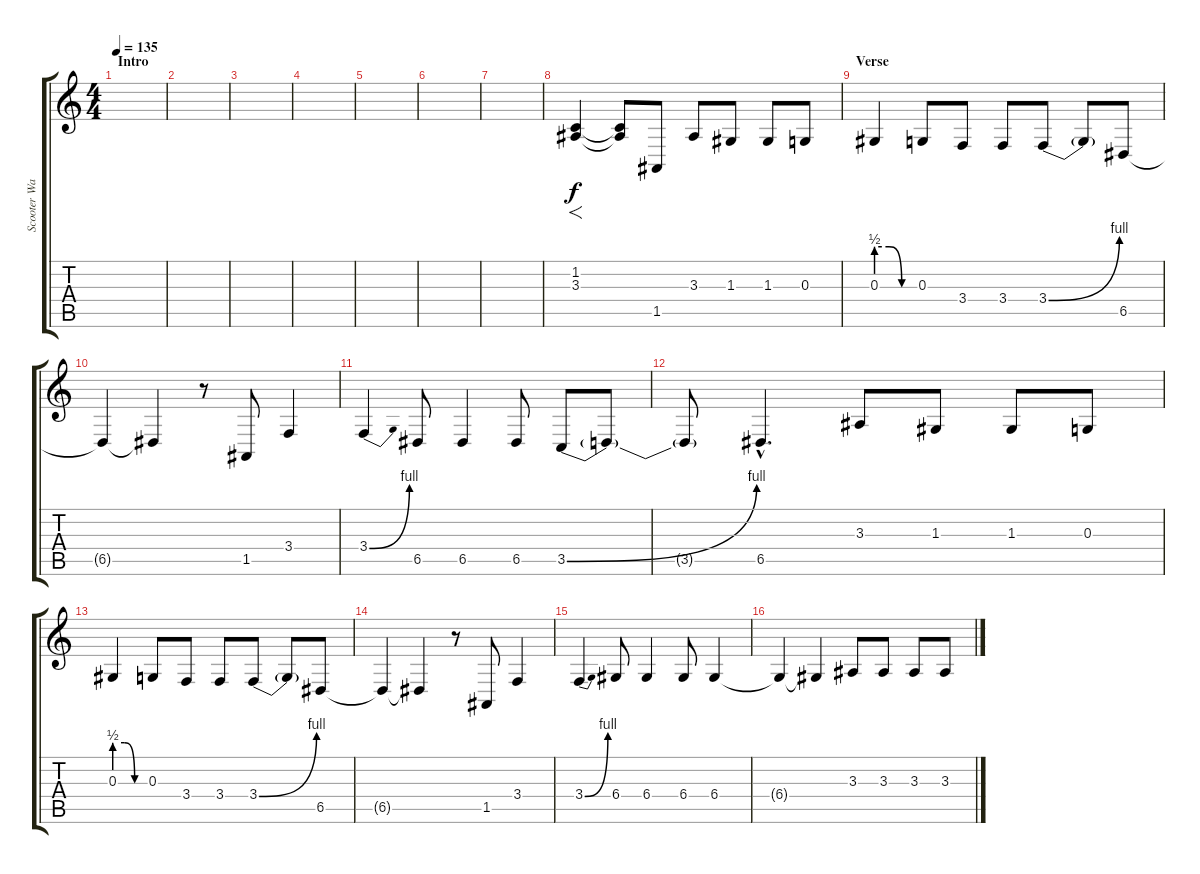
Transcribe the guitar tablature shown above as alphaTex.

\track ("Scooter Ward (Vocals)" "Scooter Wa") {instrument violin}
\staff {score tabs}
\tuning (E4 B3 G3 D3 A2 E2) {hide}
\ts (4 4)
\section ("" "Intro")
\tempo 135
\clef g2
\ks c
|
|
|
|
|
|
|
(1.2 3.3).4{f instrument choiraahs} (1.2{t} 3.3{t}).8 1.5.8{instrument violin} 3.3.8 1.3.8 1.3.8 0.3.8 |
\section ("" "Verse")
0.3{be (custom 0 2 20 2 40 0 60 0)}.4 0.3.8 3.4.8 3.4.8 3.4{be (bend 0 0 60 4)}.8 3.4{t}.8 6.5.8 |
6.5{t}.4 6.5{t}.4 r.8 1.5.8 3.4.4 |
3.4{be (bend 0 0 60 4)}.4 6.5.8 6.5.4 6.5.8 3.5{be (bend 0 0 60 4)}.8 3.5{t}.8 |
3.5{t}.8 6.5{hac}.4{d} 3.3.8 1.3.8 1.3.8 0.3.8 |
0.3{be (custom 0 2 20 2 40 0 60 0)}.4 0.3.8 3.4.8 3.4.8 3.4{be (bend 0 0 60 4)}.8 3.4{t}.8 6.5.8 |
6.5{t}.4 6.5{t}.4 r.8 1.5.8 3.4.4 |
3.4{be (bend 0 0 60 4)}.4 6.4.8 6.4.4 6.4.8 6.4.4 |
6.4{t}.4 6.4{t}.4 3.3.8 3.3.8 3.3.8 3.3.8
